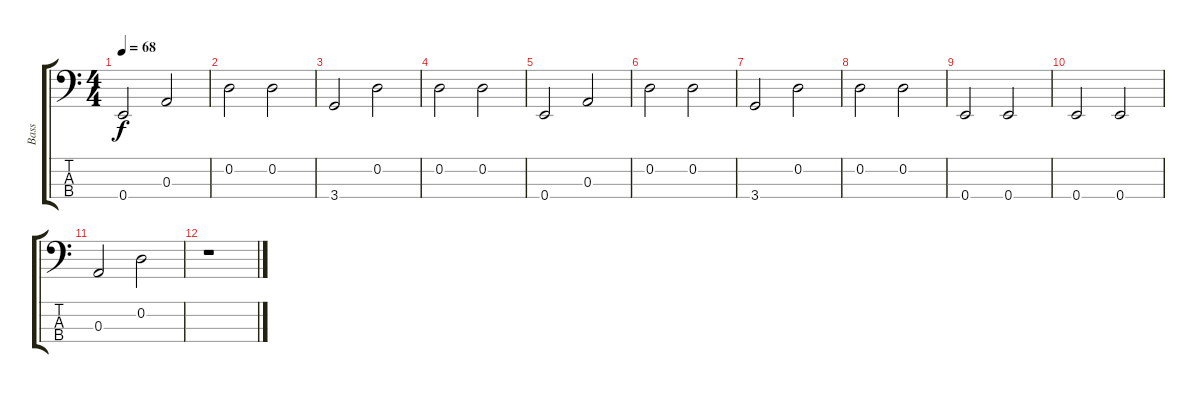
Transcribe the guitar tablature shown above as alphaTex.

\track ("Bass" "Bass") {instrument acousticbass}
\staff {score tabs}
\tuning (G2 D2 A1 E1) {hide}
\ts (4 4)
\tempo 68
\clef f4
\ks c
0.4.2{dy f} 0.3.2 |
0.2.2 0.2.2 |
3.4.2 0.2.2 |
0.2.2 0.2.2 |
0.4.2 0.3.2 |
0.2.2 0.2.2 |
3.4.2 0.2.2 |
0.2.2 0.2.2 |
0.4.2 0.4.2 |
0.4.2 0.4.2 |
0.3.2 0.2.2 |
r.1
